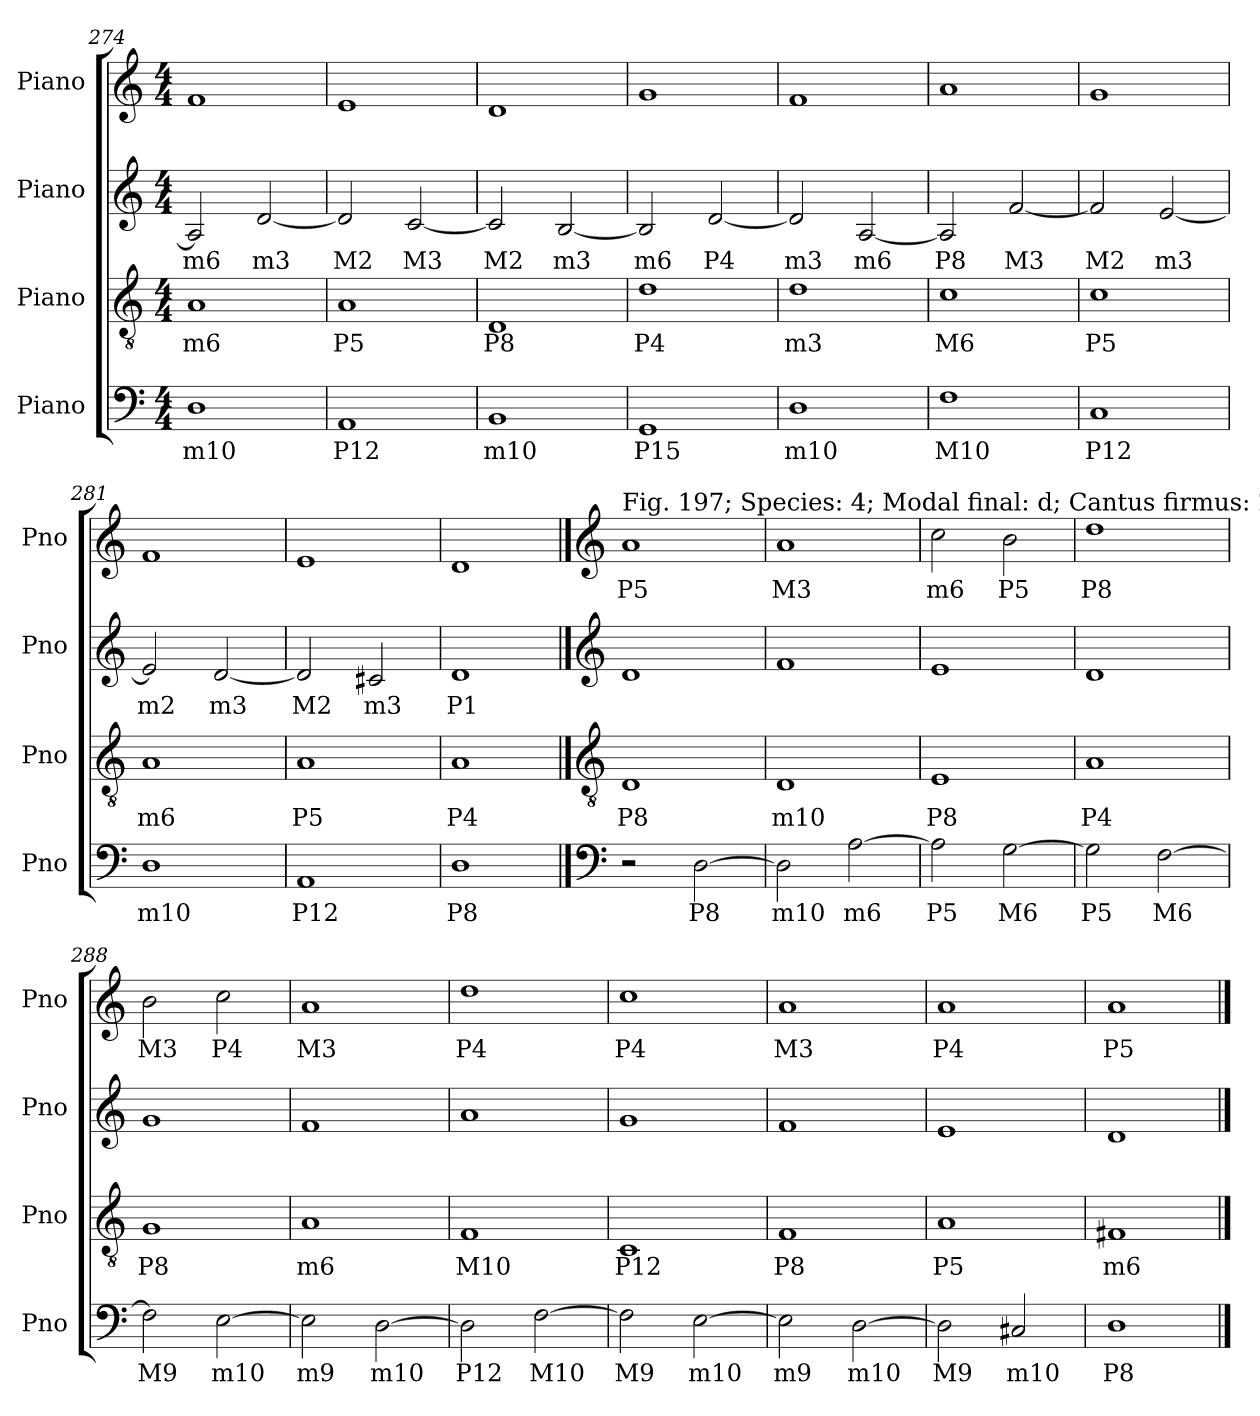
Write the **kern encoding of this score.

**kern	**text	**kern	**text	**kern	**text	**kern	**text
*part4	*part4	*part3	*part3	*part2	*part2	*part1	*part1
*staff4	*staff4	*staff3	*staff3	*staff2	*staff2	*staff1	*staff1
*I"Piano	*	*I"Piano	*	*I"Piano	*	*I"Piano	*
*I'Pno	*	*I'Pno	*	*I'Pno	*	*I'Pno	*
*clefF4	*	*clefGv2	*	*clefG2	*	*clefG2	*
*k[]	*	*k[]	*	*k[]	*	*k[]	*
*M4/4	*	*M4/4	*	*M4/4	*	*M4/4	*
=274	=274	=274	=274	=274	=274	=274	=274
!	!LO:LY:b	!	!LO:LY:b	!	!LO:LY:b	!	!
1D	m10	1A	m6	2A/]	m6	1f	.
!	!	!	!	!	!LO:LY:b	!	!
.	.	.	.	[2d/	m3	.	.
=275	=275	=275	=275	=275	=275	=275	=275
!	!LO:LY:b	!	!LO:LY:b	!	!LO:LY:b	!	!
1AA	P12	1A	P5	2d/]	M2	1e	.
!	!	!	!	!	!LO:LY:b	!	!
.	.	.	.	[2c/	M3	.	.
=276	=276	=276	=276	=276	=276	=276	=276
!	!LO:LY:b	!	!LO:LY:b	!	!LO:LY:b	!	!
1BB	m10	1D	P8	2c/]	M2	1d	.
!	!	!	!	!	!LO:LY:b	!	!
.	.	.	.	[2B/	m3	.	.
=277	=277	=277	=277	=277	=277	=277	=277
!	!LO:LY:b	!	!LO:LY:b	!	!LO:LY:b	!	!
1GG	P15	1d	P4	2B/]	m6	1g	.
!	!	!	!	!	!LO:LY:b	!	!
.	.	.	.	[2d/	P4	.	.
=278	=278	=278	=278	=278	=278	=278	=278
!	!LO:LY:b	!	!LO:LY:b	!	!LO:LY:b	!	!
1D	m10	1d	m3	2d/]	m3	1f	.
!	!	!	!	!	!LO:LY:b	!	!
.	.	.	.	[2A/	m6	.	.
=279	=279	=279	=279	=279	=279	=279	=279
!	!LO:LY:b	!	!LO:LY:b	!	!LO:LY:b	!	!
1F	M10	1c	M6	2A/]	P8	1a	.
!	!	!	!	!	!LO:LY:b	!	!
.	.	.	.	[2f/	M3	.	.
=280	=280	=280	=280	=280	=280	=280	=280
!	!LO:LY:b	!	!LO:LY:b	!	!LO:LY:b	!	!
1C	P12	1c	P5	2f/]	M2	1g	.
!	!	!	!	!	!LO:LY:b	!	!
.	.	.	.	[2e/	m3	.	.
=281	=281	=281	=281	=281	=281	=281	=281
!	!LO:LY:b	!	!LO:LY:b	!	!LO:LY:b	!	!
1D	m10	1A	m6	2e/]	m2	1f	.
!	!	!	!	!	!LO:LY:b	!	!
.	.	.	.	[2d/	m3	.	.
=282	=282	=282	=282	=282	=282	=282	=282
!	!LO:LY:b	!	!LO:LY:b	!	!LO:LY:b	!	!
1AA	P12	1A	P5	2d/]	M2	1e	.
!	!	!	!	!	!LO:LY:b	!	!
.	.	.	.	2c#X/	m3	.	.
=283	=283	=283	=283	=283	=283	=283	=283
!	!LO:LY:b	!	!LO:LY:b	!	!LO:LY:b	!	!
1D	P8	1A	P4	1d	P1	1d	.
!!LO:LB:g=z
==284	==284	==284	==284	==284	==284	==284	==284
*clefF4	*	*clefGv2	*	*clefG2	*	*clefG2	*
!	!	!	!	!	!	!LO:TX:a:t=Fig. 197; Species&colon; 4; Modal final&colon; d; Cantus firmus&colon; 2	!
!	!	!	!LO:LY:b	!	!	!	!LO:LY:b
2r	.	1D	P8	1d	.	1a	P5
!	!LO:LY:b	!	!	!	!	!	!
[2D\	P8	.	.	.	.	.	.
=285	=285	=285	=285	=285	=285	=285	=285
!	!LO:LY:b	!	!LO:LY:b	!	!	!	!LO:LY:b
2D\]	m10	1D	m10	1f	.	1a	M3
!	!LO:LY:b	!	!	!	!	!	!
[2A\	m6	.	.	.	.	.	.
=286	=286	=286	=286	=286	=286	=286	=286
!	!LO:LY:b	!	!LO:LY:b	!	!	!	!LO:LY:b
2A\]	P5	1E	P8	1e	.	2cc\	m6
!	!LO:LY:b	!	!	!	!	!	!LO:LY:b
[2G\	M6	.	.	.	.	2b\	P5
=287	=287	=287	=287	=287	=287	=287	=287
!	!LO:LY:b	!	!LO:LY:b	!	!	!	!LO:LY:b
2G\]	P5	1A	P4	1d	.	1dd	P8
!	!LO:LY:b	!	!	!	!	!	!
[2F\	M6	.	.	.	.	.	.
=288	=288	=288	=288	=288	=288	=288	=288
!	!LO:LY:b	!	!LO:LY:b	!	!	!	!LO:LY:b
2F\]	M9	1G	P8	1g	.	2b\	M3
!	!LO:LY:b	!	!	!	!	!	!LO:LY:b
[2E\	m10	.	.	.	.	2cc\	P4
=289	=289	=289	=289	=289	=289	=289	=289
!	!LO:LY:b	!	!LO:LY:b	!	!	!	!LO:LY:b
2E\]	m9	1A	m6	1f	.	1a	M3
!	!LO:LY:b	!	!	!	!	!	!
[2D\	m10	.	.	.	.	.	.
!!LO:LB:g=z
=290	=290	=290	=290	=290	=290	=290	=290
!	!LO:LY:b	!	!LO:LY:b	!	!	!	!LO:LY:b
2D\]	P12	1F	M10	1a	.	1dd	P4
!	!LO:LY:b	!	!	!	!	!	!
[2F\	M10	.	.	.	.	.	.
=291	=291	=291	=291	=291	=291	=291	=291
!	!LO:LY:b	!	!LO:LY:b	!	!	!	!LO:LY:b
2F\]	M9	1C	P12	1g	.	1cc	P4
!	!LO:LY:b	!	!	!	!	!	!
[2E\	m10	.	.	.	.	.	.
=292	=292	=292	=292	=292	=292	=292	=292
!	!LO:LY:b	!	!LO:LY:b	!	!	!	!LO:LY:b
2E\]	m9	1F	P8	1f	.	1a	M3
!	!LO:LY:b	!	!	!	!	!	!
[2D\	m10	.	.	.	.	.	.
=293	=293	=293	=293	=293	=293	=293	=293
!	!LO:LY:b	!	!LO:LY:b	!	!	!	!LO:LY:b
2D\]	M9	1A	P5	1e	.	1a	P4
!	!LO:LY:b	!	!	!	!	!	!
2C#X/	m10	.	.	.	.	.	.
=294	=294	=294	=294	=294	=294	=294	=294
!	!LO:LY:b	!	!LO:LY:b	!	!	!	!LO:LY:b
1D	P8	1F#X	m6	1d	.	1a	P5
==	==	==	==	==	==	==	==
*-	*-	*-	*-	*-	*-	*-	*-
